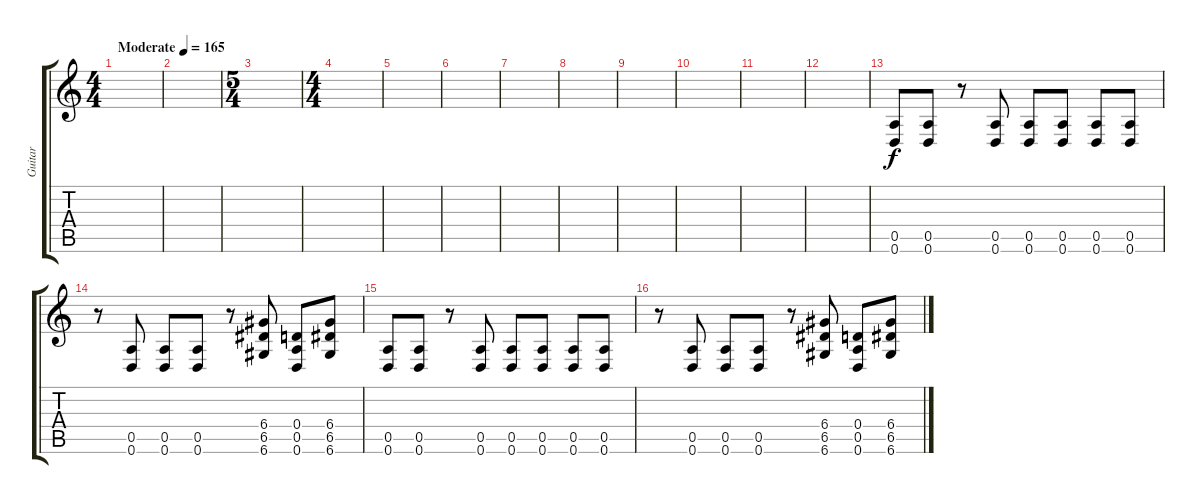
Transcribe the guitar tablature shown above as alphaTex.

\track ("Guitar" "Guitar") {instrument distortionguitar}
\staff {score tabs}
\tuning (E4 B3 G3 D3 A2 D2) {hide}
\ts (4 4)
\tempo (165 "Moderate")
\clef g2
\ks c
|
|
\ts (5 4)
|
\ts (4 4)
|
|
|
|
|
|
|
|
|
(0.5 0.6).8 (0.5 0.6).8 r.8 (0.5 0.6).8 (0.5 0.6).8 (0.5 0.6).8 (0.5 0.6).8 (0.5 0.6).8 |
r.8 (0.5 0.6).8 (0.5 0.6).8 (0.5 0.6).8 r.8 (6.4 6.5 6.6).8 (0.4 0.5 0.6).8 (6.4 6.5 6.6).8 |
(0.5 0.6).8 (0.5 0.6).8 r.8 (0.5 0.6).8 (0.5 0.6).8 (0.5 0.6).8 (0.5 0.6).8 (0.5 0.6).8 |
r.8 (0.5 0.6).8 (0.5 0.6).8 (0.5 0.6).8 r.8 (6.4 6.5 6.6).8 (0.4 0.5 0.6).8 (6.4 6.5 6.6).8
